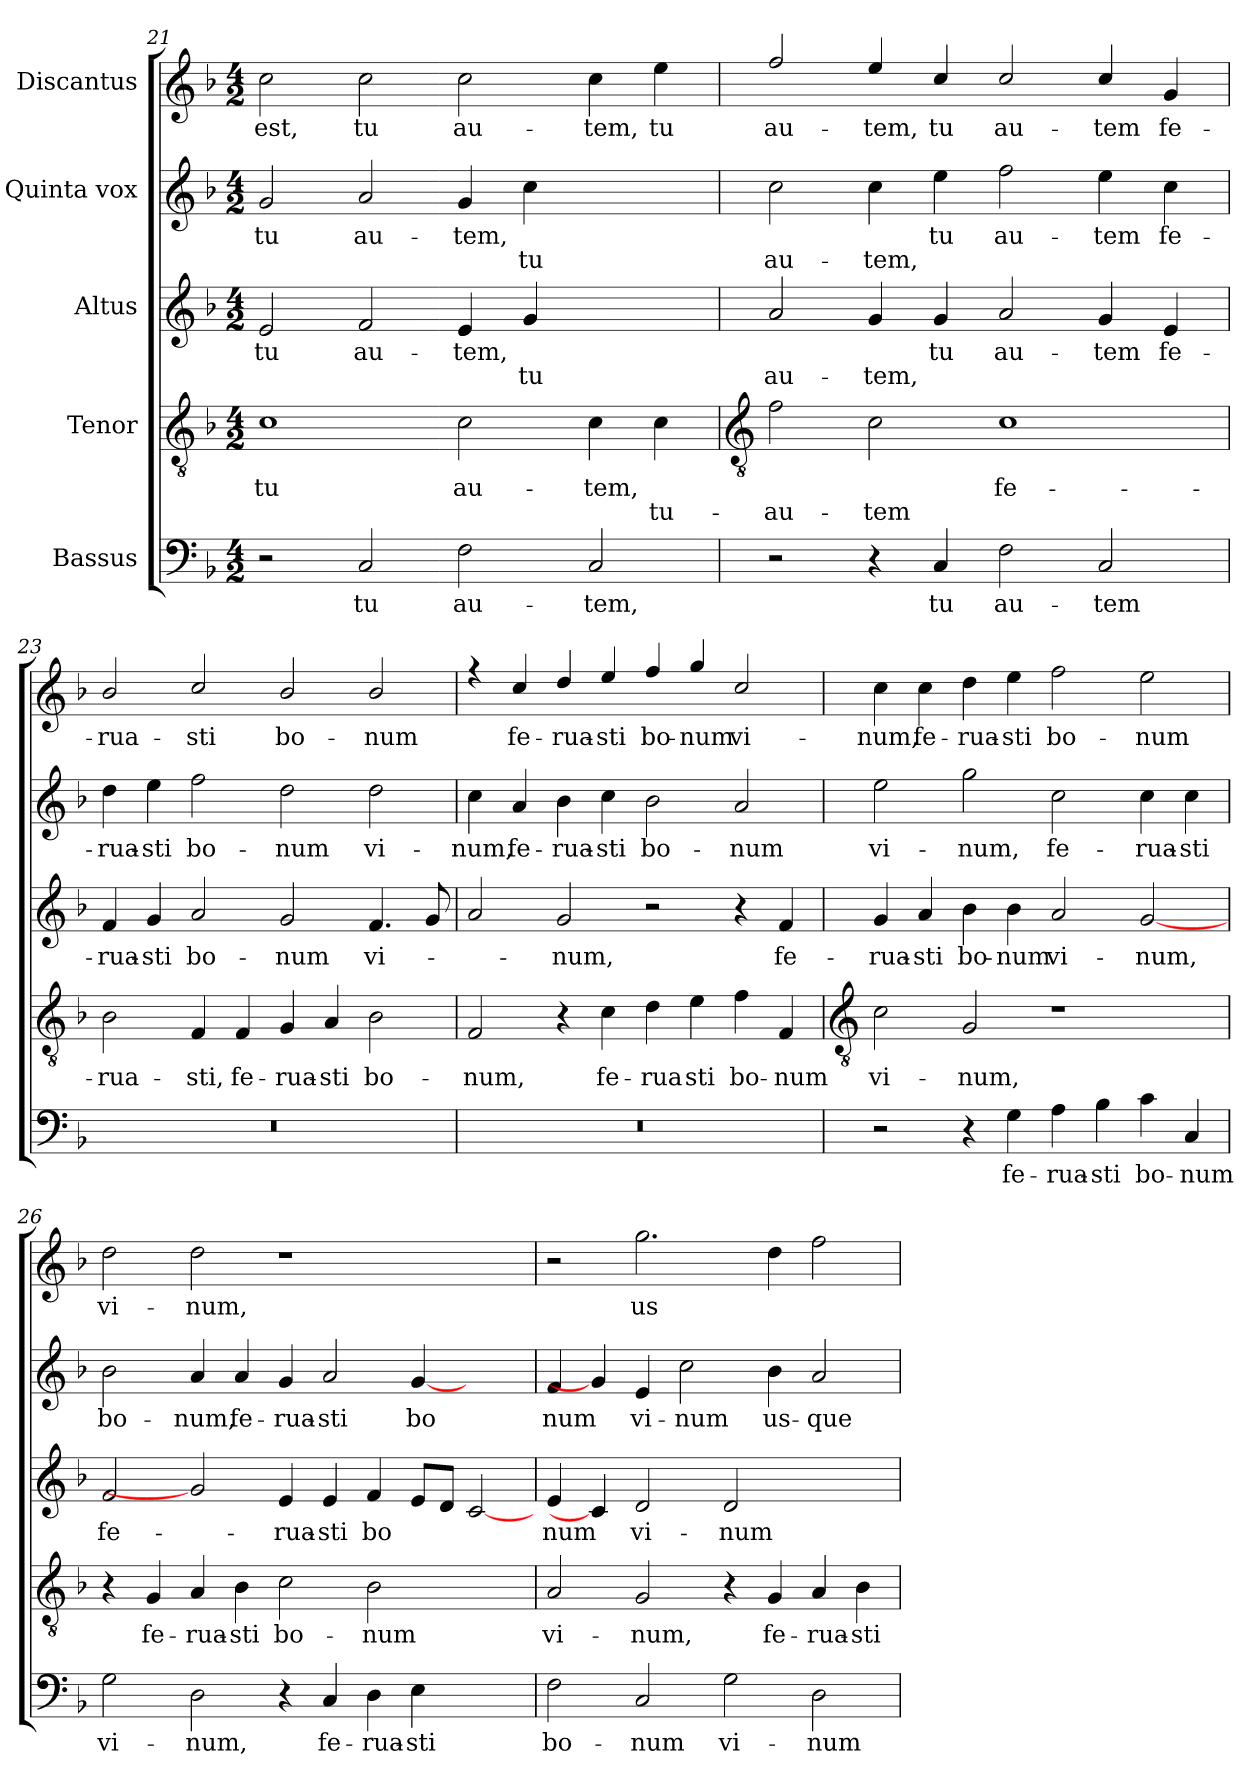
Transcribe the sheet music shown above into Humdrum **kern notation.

**kern	**text	**kern	**text	**text	**kern	**text	**text	**kern	**text	**text	**kern	**text
*part5	*part5	*part4	*part4	*part4	*part3	*part3	*part3	*part2	*part2	*part2	*part1	*part1
*staff5	*staff5	*staff4	*staff4	*staff4	*staff3	*staff3	*staff3	*staff2	*staff2	*staff2	*staff1	*staff1
*I"Bassus	*	*I"Tenor	*	*	*I"Altus	*	*	*I"Quinta vox	*	*	*I"Discantus	*
*clefF4	*	*clefGv2	*	*	*clefG2	*	*	*clefG2	*	*	*clefG2	*
*k[b-]	*	*k[b-]	*	*	*k[b-]	*	*	*k[b-]	*	*	*k[b-]	*
*F:	*	*F:	*	*	*F:	*	*	*F:	*	*	*F:	*
*M4/2	*	*M4/2	*	*	*M4/2	*	*	*M4/2	*	*	*M4/2	*
=21	=21	=21	=21	=21	=21	=21	=21	=21	=21	=21	=21	=21
!	!	!	!LO:LY:b	!	!	!LO:LY:b	!	!	!LO:LY:b	!	!	!LO:LY:b
2r	.	1c	tu	.	2e	tu	.	2g	tu	.	2cc	est,
!	!LO:LY:b	!	!	!	!	!LO:LY:b	!	!	!LO:LY:b	!	!	!LO:LY:b
2C	tu	.	.	.	2f	au-	.	2a	au-	.	2cc	tu
!	!LO:LY:b	!	!LO:LY:b	!	!	!LO:LY:b	!	!	!LO:LY:b	!	!	!LO:LY:b
2F	au-	2c	au-	.	4e	-tem,	.	4g	-tem,	.	2cc	au-
!	!	!	!	!	!	!	!LO:LY:b	!	!	!LO:LY:b	!	!
.	.	.	.	.	4g	.	tu	4cc	.	tu	.	.
!	!LO:LY:b	!	!LO:LY:b	!	!	!	!	!	!	!	!	!LO:LY:b
2C	-tem,	4c	-tem,	.	2ryy	.	.	2ryy	.	.	4cc	-tem,
!	!	!	!	!LO:LY:b	!	!	!	!	!	!	!	!LO:LY:b
.	.	4c	.	tu-	.	.	.	.	.	.	4ee	tu
!!LO:LB:g=z
=22	=22	=22	=22	=22	=22	=22	=22	=22	=22	=22	=22	=22
*	*	*clefGv2	*	*	*	*	*	*	*	*	*	*
!	!	!	!	!LO:LY:b	!	!	!LO:LY:b	!	!	!LO:LY:b	!	!LO:LY:b
*	*	*	*	*	*	*	*	*	*	*	*^	*
2r	.	2f	.	-au-	2a	.	au-	2cc	.	au-	2ff	0ryy	au-
!	!	!	!	!LO:LY:b	!	!	!LO:LY:b	!	!	!LO:LY:b	!	!	!LO:LY:b
4r	.	2c	.	-tem	4g	.	-tem,	4cc	.	-tem,	4ee	.	-tem,
!	!LO:LY:b	!	!	!	!	!LO:LY:b	!	!	!LO:LY:b	!	!	!	!LO:LY:b
4C	tu	.	.	.	4g	tu	.	4ee	tu	.	4cc	.	tu
!	!LO:LY:b	!	!LO:LY:b	!	!	!LO:LY:b	!	!	!LO:LY:b	!	!	!	!LO:LY:b
2F	au-	1c	fe-	.	2a	au-	.	2ff	au-	.	2cc	.	au-
!	!LO:LY:b	!	!	!	!	!LO:LY:b	!	!	!LO:LY:b	!	!	!	!LO:LY:b
2C	-tem	.	.	.	4g	-tem	.	4ee	-tem	.	4cc	.	-tem
!	!	!	!	!	!	!LO:LY:b	!	!	!LO:LY:b	!	!	!	!LO:LY:b
.	.	.	.	.	4e	fe-	.	4cc	fe-	.	4g	.	fe-
=23	=23	=23	=23	=23	=23	=23	=23	=23	=23	=23	=23	=23	=23
!	!	!	!LO:LY:b	!	!	!LO:LY:b	!	!	!LO:LY:b	!	!	!	!LO:LY:b
0r	.	2B-	-rua-	.	4f	-rua-	.	4dd	-rua-	.	2b-	0ryy	-rua-
!	!	!	!	!	!	!LO:LY:b	!	!	!LO:LY:b	!	!	!	!
.	.	.	.	.	4g	-sti	.	4ee	-sti	.	.	.	.
!	!	!	!LO:LY:b	!	!	!LO:LY:b	!	!	!LO:LY:b	!	!	!	!LO:LY:b
.	.	4F	-sti,	.	2a	bo-	.	2ff	bo-	.	2cc	.	-sti
!	!	!	!LO:LY:b	!	!	!	!	!	!	!	!	!	!
.	.	4F	fe-	.	.	.	.	.	.	.	.	.	.
!	!	!	!LO:LY:b	!	!	!LO:LY:b	!	!	!LO:LY:b	!	!	!	!LO:LY:b
.	.	4G	-rua-	.	2g	-num	.	2dd	-num	.	2b-	.	bo-
!	!	!	!LO:LY:b	!	!	!	!	!	!	!	!	!	!
.	.	4A	-sti	.	.	.	.	.	.	.	.	.	.
!	!	!	!LO:LY:b	!	!	!LO:LY:b	!	!	!LO:LY:b	!	!	!	!LO:LY:b
.	.	2B-	bo-	.	4.f	vi-	.	2dd	vi-	.	2b-	.	-num
.	.	.	.	.	8g	.	.	.	.	.	.	.	.
=24	=24	=24	=24	=24	=24	=24	=24	=24	=24	=24	=24	=24	=24
!	!	!	!LO:LY:b	!	!	!	!	!	!LO:LY:b	!	!	!	!
0r	.	2F	-num,	.	2a	.	.	4cc	-num,	.	4r	0ryy	.
!	!	!	!	!	!	!	!	!	!LO:LY:b	!	!	!	!LO:LY:b
.	.	.	.	.	.	.	.	4a	fe-	.	4cc	.	fe-
!	!	!	!	!	!	!LO:LY:b	!	!	!LO:LY:b	!	!	!	!LO:LY:b
.	.	4r	.	.	2g	-num,	.	4b-	-rua-	.	4dd	.	-rua-
!	!	!	!LO:LY:b	!	!	!	!	!	!LO:LY:b	!	!	!	!LO:LY:b
.	.	4c	fe-	.	.	.	.	4cc	-sti	.	4ee	.	-sti
!	!	!	!LO:LY:b	!	!	!	!	!	!LO:LY:b	!	!	!	!LO:LY:b
.	.	4d	-rua	.	2r	.	.	2b-	bo-	.	4ff	.	bo-
!	!	!	!LO:LY:b	!	!	!	!	!	!	!	!	!	!LO:LY:b
.	.	4e	sti	.	.	.	.	.	.	.	4gg	.	-num
!	!	!	!LO:LY:b	!	!	!	!	!	!LO:LY:b	!	!	!	!LO:LY:b
.	.	4f	bo-	.	4r	.	.	2a	-num	.	2cc	.	vi-
!	!	!	!LO:LY:b	!	!	!LO:LY:b	!	!	!	!	!	!	!
.	.	4F	-num	.	4f	fe-	.	.	.	.	.	.	.
*	*	*	*	*	*	*	*	*	*	*	*v	*v	*
!!LO:LB:g=z
=25	=25	=25	=25	=25	=25	=25	=25	=25	=25	=25	=25	=25
*	*	*clefGv2	*	*	*	*	*	*	*	*	*	*
!	!	!	!LO:LY:b	!	!	!LO:LY:b	!	!	!LO:LY:b	!	!	!LO:LY:b
2r	.	2c	vi-	.	4g	-rua-	.	2ee	vi-	.	4cc	-num,
!	!	!	!	!	!	!LO:LY:b	!	!	!	!	!	!LO:LY:b
.	.	.	.	.	4a	-sti	.	.	.	.	4cc	fe-
!	!	!	!LO:LY:b	!	!	!LO:LY:b	!	!	!LO:LY:b	!	!	!LO:LY:b
4r	.	2G	-num,	.	4b-	bo-	.	2gg	-num,	.	4dd	-rua-
!	!LO:LY:b	!	!	!	!	!LO:LY:b	!	!	!	!	!	!LO:LY:b
4G	fe-	.	.	.	4b-	-num	.	.	.	.	4ee	-sti
!	!LO:LY:b	!	!	!	!	!LO:LY:b	!	!	!LO:LY:b	!	!	!LO:LY:b
4A	-rua-	1r	.	.	2a	vi-	.	2cc	fe-	.	2ff	bo-
!	!LO:LY:b	!	!	!	!	!	!	!	!	!	!	!
4B-	-sti	.	.	.	.	.	.	.	.	.	.	.
!	!LO:LY:b	!	!	!	!	!LO:LY:b	!	!	!LO:LY:b	!	!	!LO:LY:b
4c	bo-	.	.	.	[2g	-num,	.	4cc	-rua-	.	2ee	-num
!	!LO:LY:b	!	!	!	!	!	!	!	!LO:LY:b	!	!	!
4C	-num	.	.	.	.	.	.	4cc	-sti	.	.	.
=26	=26	=26	=26	=26	=26	=26	=26	=26	=26	=26	=26	=26
!	!LO:LY:b	!	!	!	!	!LO:LY:b	!	!	!LO:LY:b	!	!	!LO:LY:b
2G	vi-	4r	.	.	2f	fe-	.	2b-	bo-	.	2dd	vi-
!	!	!	!LO:LY:b	!	!	!	!	!	!	!	!	!
.	.	4G	fe-	.	.	.	.	.	.	.	.	.
!	!LO:LY:b	!	!LO:LY:b	!	!	!	!	!	!LO:LY:b	!	!	!LO:LY:b
2D	-num,	4A	-rua-	.	2g]	.	.	4a	-num,	.	2dd	-num,
!	!	!	!LO:LY:b	!	!	!	!	!	!LO:LY:b	!	!	!
.	.	4B-	-sti	.	.	.	.	4a	fe-	.	.	.
!	!	!	!LO:LY:b	!	!	!LO:LY:b	!	!	!LO:LY:b	!	!	!
4r	.	2c	bo-	.	4e	-rua-	.	4g	-rua-	.	1r	.
!	!LO:LY:b	!	!	!	!	!LO:LY:b	!	!	!LO:LY:b	!	!	!
4C	fe-	.	.	.	4e	-sti	.	2a	-sti	.	.	.
!	!LO:LY:b	!	!LO:LY:b	!	!	!LO:LY:b	!	!	!	!	!	!
4D	-rua-	2B-	-num	.	4f	bo	.	.	.	.	.	.
!	!LO:LY:b	!	!	!	!	!	!	!	!LO:LY:b	!	!	!
4E	-sti	.	.	.	8eL	.	.	[4g	bo	.	.	.
.	.	.	.	.	8dJ	.	.	.	.	.	.	.
2ryy	.	2ryy	.	.	[2c	.	.	2ryy	.	.	2ryy	.
=27	=27	=27	=27	=27	=27	=27	=27	=27	=27	=27	=27	=27
!	!LO:LY:b	!	!LO:LY:b	!	!	!LO:LY:b	!	!	!LO:LY:b	!	!	!
2F	bo-	2A	vi-	.	4e	num	.	4f	num	.	2r	.
.	.	.	.	.	4c]	.	.	4g]	.	.	.	.
!	!LO:LY:b	!	!LO:LY:b	!	!	!LO:LY:b	!	!	!LO:LY:b	!	!	!LO:LY:b
2C	-num	2G	-num,	.	2d	vi-	.	4e	vi-	.	2.gg	us
!	!	!	!	!	!	!	!	!	!LO:LY:b	!	!	!
.	.	.	.	.	.	.	.	2cc	-num	.	.	.
!	!LO:LY:b	!	!	!	!	!LO:LY:b	!	!	!	!	!	!
2G	vi-	4r	.	.	2d	-num	.	.	.	.	.	.
!	!	!	!LO:LY:b	!	!	!	!	!	!LO:LY:b	!	!	!
.	.	4G	fe-	.	.	.	.	4b-	us-	.	4dd	.
!	!LO:LY:b	!	!LO:LY:b	!	!	!	!	!	!LO:LY:b	!	!	!
2D	-num	4A	-rua-	.	2ryy	.	.	2a	-que	.	2ff	.
!	!	!	!LO:LY:b	!	!	!	!	!	!	!	!	!
.	.	4B-	-sti	.	.	.	.	.	.	.	.	.
=	=	=	=	=	=	=	=	=	=	=	=	=
*-	*-	*-	*-	*-	*-	*-	*-	*-	*-	*-	*-	*-
